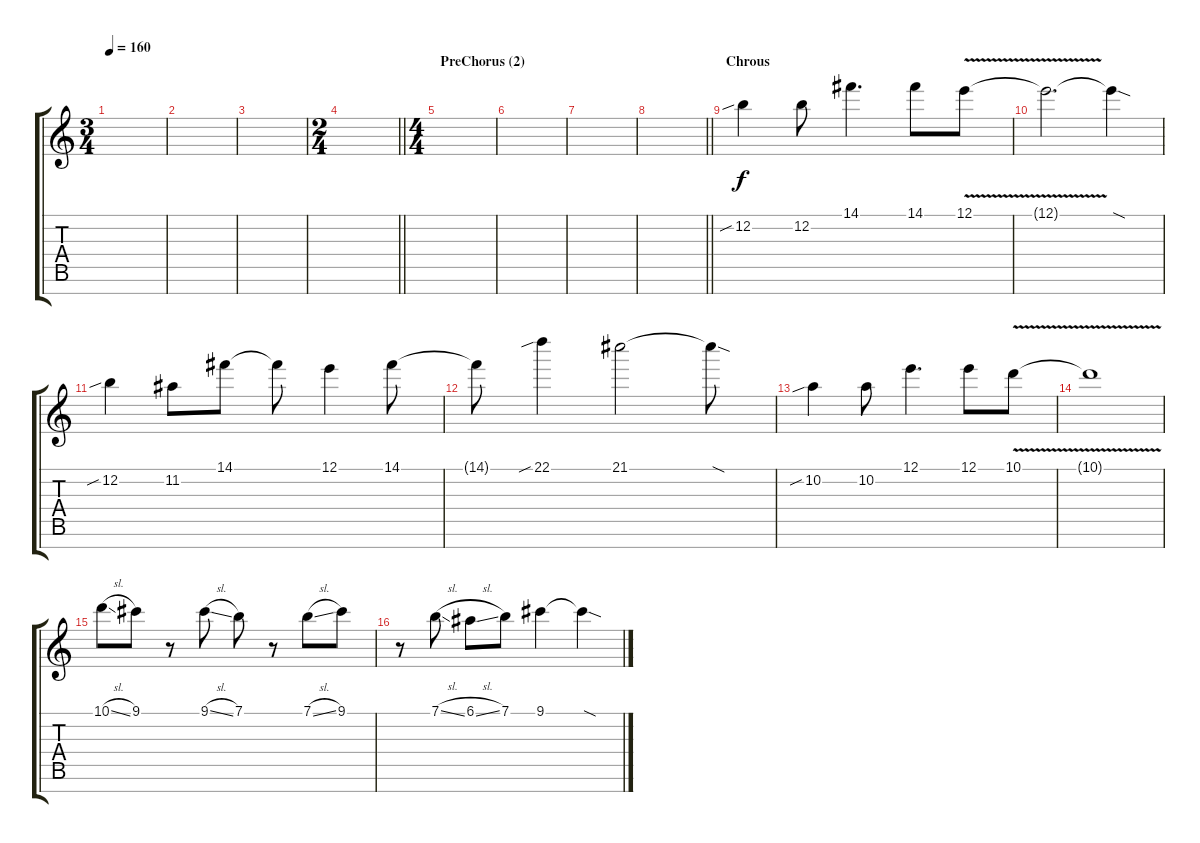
\track (" " " ") {instrument distortionguitar}
\staff {score tabs}
\tuning (E4 B3 G3 D3 A2 E2 B1) {hide}
\ts (3 4)
\tempo 160
\clef g2
\ks c
|
|
|
\ts (2 4)
\barLineRight lightlight
|
\ts (4 4)
\section ("" "PreChorus (2)")
|
|
|
\barLineRight lightlight
|
\section ("" "Chrous")
12.2{sib}.4 12.2.8 14.1.4{d} 14.1.8 12.1{v}.8 |
12.1{t}.2{d} 12.1{sod t}.4 |
12.2{sib}.4 11.2.8 14.1.8 14.1{t}.8 12.1.4 14.1.8 |
14.1{t}.8 22.1{sib}.4 21.1.2 21.1{sod t}.8 |
10.2{sib}.4 10.2.8 12.1.4{d} 12.1.8 10.1{v}.8 |
10.1{t}.1 |
10.1{sl}.8 9.1.8 r.8 9.1{sl}.8 7.1.8 r.8 7.1{sl}.8 9.1.8 |
r.8 7.1{sl}.8 6.1{sl}.8 7.1.8 9.1.4 9.1{sod t}.4
